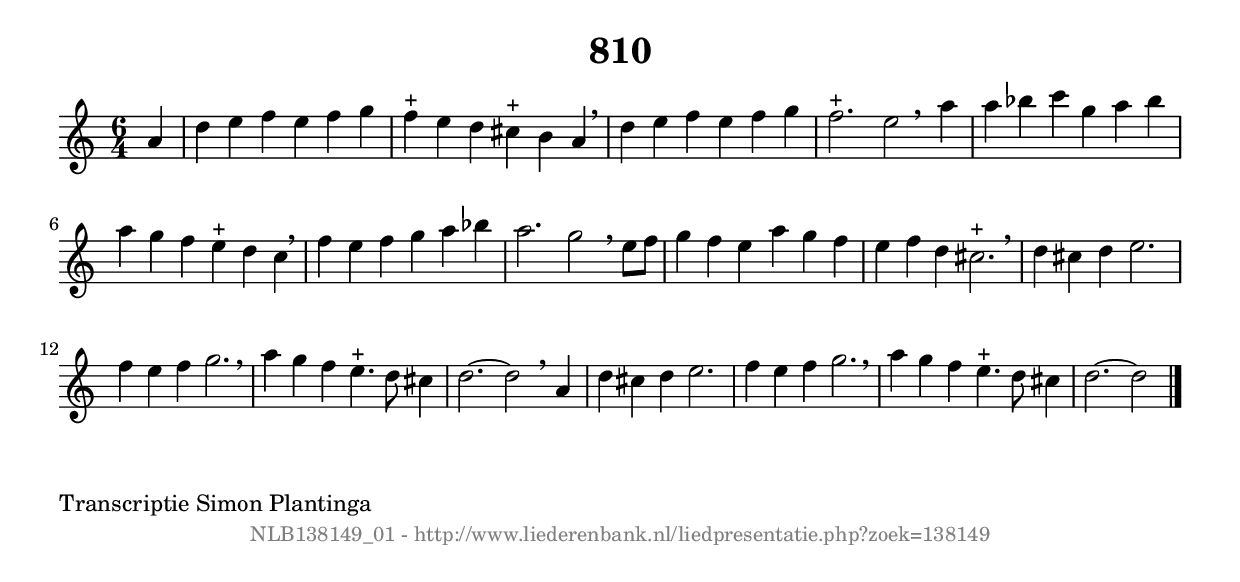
%
% produced by wce2krn 1.64 (7 June 2014)
%
\version"2.16"
#(append! paper-alist '(("long" . (cons (* 210 mm) (* 2000 mm)))))
#(set-default-paper-size "long")
sb = {\breathe}
mBreak = {\breathe }
bBreak = {\breathe }
x = {\once\override NoteHead #'style = #'cross }
gl=\glissando
itime={\override Staff.TimeSignature #'stencil = ##f }
ficta = {\once\set suggestAccidentals = ##t}
fine = {\once\override Score.RehearsalMark #'self-alignment-X = #1 \mark \markup {\italic{Fine}}}
dc = {\once\override Score.RehearsalMark #'self-alignment-X = #1 \mark \markup {\italic{D.C.}}}
dcf = {\once\override Score.RehearsalMark #'self-alignment-X = #1 \mark \markup {\italic{D.C. al Fine}}}
dcc = {\once\override Score.RehearsalMark #'self-alignment-X = #1 \mark \markup {\italic{D.C. al Coda}}}
ds = {\once\override Score.RehearsalMark #'self-alignment-X = #1 \mark \markup {\italic{D.S.}}}
dsf = {\once\override Score.RehearsalMark #'self-alignment-X = #1 \mark \markup {\italic{D.S. al Fine}}}
dsc = {\once\override Score.RehearsalMark #'self-alignment-X = #1 \mark \markup {\italic{D.S. al Coda}}}
pv = {\set Score.repeatCommands = #'((volta "1"))}
sv = {\set Score.repeatCommands = #'((volta "2"))}
tv = {\set Score.repeatCommands = #'((volta "3"))}
qv = {\set Score.repeatCommands = #'((volta "4"))}
xv = {\set Score.repeatCommands = #'((volta #f))}
\header{ tagline = ""
title = "810"
}
\score {{
\key d \dorian
\relative g'
{
\set melismaBusyProperties = #'()
\partial 32*8
\time 6/4
\tempo 4=120
\override Score.MetronomeMark #'transparent = ##t
\override Score.RehearsalMark #'break-visibility = #(vector #t #t #f)
a4 | d4 e4 f4 e4 f4 g4 | f4^"+" e4 d4 cis4^"+" b4 a4 \sb | d4 e4 f4 e4 f4 g4 | f2.^"+" e2 \bar ":|:" \bBreak
a4 | a4 bes4 c4 g4 a4 bes4 | a4 g4 f4 e4^"+" d4 c4 \sb | f4 e4 f4 g4 a4 bes4 | a2. g2 \mBreak
e8 f8 | g4 f4 e4 a4 g4 f4 | e4 f4 d4 cis2.^"+" \sb | d4 cis4 d4 e2. | f4 e4 f4 g2. | \mBreak \bar "|"
a4 g4 f4 e4.^"+" d8 cis4 | d2.~ d2 \sb a4 | d4 cis4 d4 e2. | f4 e4 f4 g2. \sb | a4 g4 f4 e4.^"+" d8 cis4 | d2.~ d2 \bar "|."
 }}
 \midi { }
 \layout {
            indent = 0.0\cm
}
}
\markup { \wordwrap-string #" 
Transcriptie Simon Plantinga
"}
\markup { \vspace #0 } \markup { \with-color #grey \fill-line { \center-column { \smaller "NLB138149_01 - http://www.liederenbank.nl/liedpresentatie.php?zoek=138149" } } }
